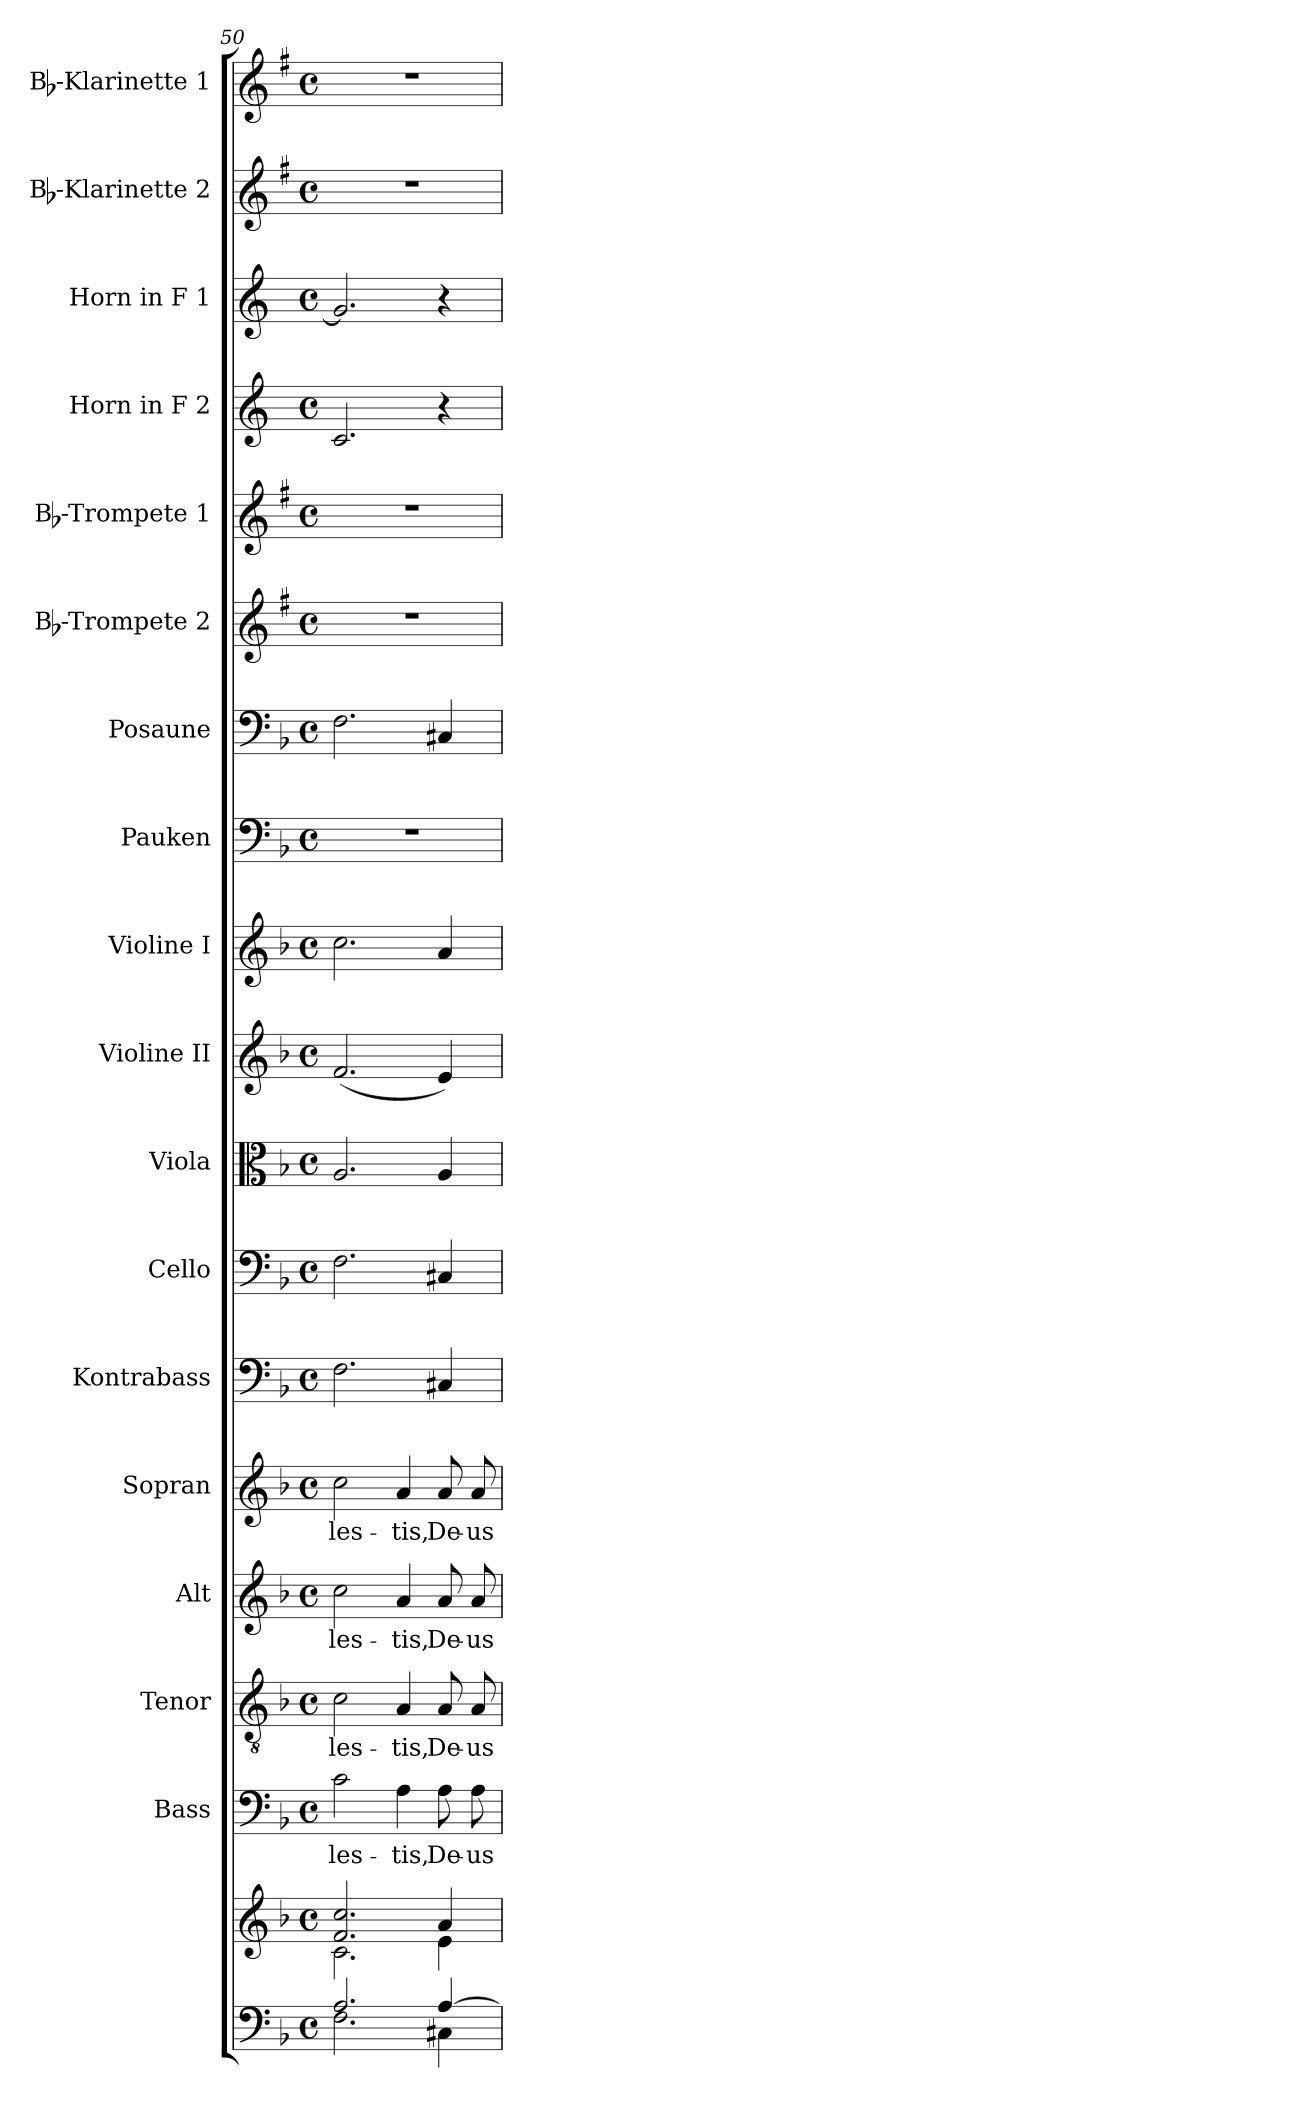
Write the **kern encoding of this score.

**kern	**kern	**kern	**text	**kern	**text	**kern	**text	**kern	**text	**kern	**kern	**kern	**kern	**kern	**kern	**kern	**kern	**kern	**kern	**kern	**kern	**kern
*part18	*part18	*part17	*part17	*part16	*part16	*part15	*part15	*part14	*part14	*part13	*part12	*part11	*part10	*part9	*part8	*part7	*part6	*part5	*part4	*part3	*part2	*part1
*staff19	*staff18	*staff17	*staff17	*staff16	*staff16	*staff15	*staff15	*staff14	*staff14	*staff13	*staff12	*staff11	*staff10	*staff9	*staff8	*staff7	*staff6	*staff5	*staff4	*staff3	*staff2	*staff1
*	*	*I"Bass	*	*I"Tenor	*	*I"Alt	*	*I"Sopran	*	*I"Kontrabass	*I"Cello	*I"Viola	*I"Violine II	*I"Violine I	*I"Pauken	*I"Posaune	*I"Bb-Trompete 2	*I"Bb-Trompete 1	*I"Horn in F 2	*I"Horn in F 1	*I"Bb-Klarinette 2	*I"Bb-Klarinette 1
*	*	*I'B.	*	*I'T.	*	*I'A.	*	*I'S.	*	*I'Kb.	*	*I'Vla.	*I'Vl. II	*I'Vl. I	*I'Pk.	*I'Pos.	*I'Bb Trp. 2	*I'Bb Trp. 1	*	*	*I'Bb Kl. 2	*I'Bb Kl. 1
!!LO:PB:g=z
*clefF4	*clefG2	*clefF4	*	*clefGv2	*	*clefG2	*	*clefG2	*	*clefF4	*clefF4	*clefC3	*clefG2	*clefG2	*clefF4	*clefF4	*clefG2	*clefG2	*clefG2	*clefG2	*clefG2	*clefG2
*	*	*	*	*	*	*	*	*	*	*ITrd7c12	*	*	*	*	*	*	*ITrd1c2	*ITrd1c2	*ITrd4c7	*ITrd4c7	*ITrd1c2	*ITrd1c2
*k[b-]	*k[b-]	*k[b-]	*	*k[b-]	*	*k[b-]	*	*k[b-]	*	*k[b-]	*k[b-]	*k[b-]	*k[b-]	*k[b-]	*k[b-]	*k[b-]	*k[b-]	*k[b-]	*k[b-]	*k[b-]	*k[b-]	*k[b-]
*F:	*F:	*F:	*	*F:	*	*F:	*	*F:	*	*F:	*F:	*F:	*F:	*F:	*F:	*F:	*F:	*F:	*F:	*F:	*F:	*F:
*M4/4	*M4/4	*M4/4	*	*M4/4	*	*M4/4	*	*M4/4	*	*M4/4	*M4/4	*M4/4	*M4/4	*M4/4	*M4/4	*M4/4	*M4/4	*M4/4	*M4/4	*M4/4	*M4/4	*M4/4
*met(c)	*met(c)	*met(c)	*	*met(c)	*	*met(c)	*	*met(c)	*	*met(c)	*met(c)	*met(c)	*met(c)	*met(c)	*met(c)	*met(c)	*met(c)	*met(c)	*met(c)	*met(c)	*met(c)	*met(c)
=50	=50	=50	=50	=50	=50	=50	=50	=50	=50	=50	=50	=50	=50	=50	=50	=50	=50	=50	=50	=50	=50	=50
*^	*^	*	*	*	*	*	*	*	*	*	*	*	*	*	*	*	*	*	*	*	*	*
!	!	!	!	!	!LO:LY:b	!	!LO:LY:b	!	!LO:LY:b	!	!LO:LY:b	!	!	!	!	!	!	!	!	!	!	!	!	!
2.A/	2.F\	2.f/ 2.cc/	2.c\	2c\	-les-	2c\	-les-	2cc\	-les-	2cc\	-les-	2.FF\	2.F\	2.A/	(<2.f/	2.cc\	1r	2.F\	1r	1r	2.F/	2.c/]	1r	1r
!	!	!	!	!	!LO:LY:b	!	!LO:LY:b	!	!LO:LY:b	!	!LO:LY:b	!	!	!	!	!	!	!	!	!	!	!	!	!
.	.	.	.	4A\	-tis,	4A/	-tis,	4a/	-tis,	4a/	-tis,	.	.	.	.	.	.	.	.	.	.	.	.	.
!	!	!	!	!	!LO:LY:b	!	!LO:LY:b	!	!LO:LY:b	!	!LO:LY:b	!	!	!	!	!	!	!	!	!	!	!	!	!
[>4A/	4C#X\	4a/	4e\	8A\	De-	8A/	De-	8a/	De-	8a/	De-	4CC#X/	4C#X/	4A/	4e/)	4a/	.	4C#X/	.	.	4r	4r	.	.
!	!	!	!	!	!LO:LY:b	!	!LO:LY:b	!	!LO:LY:b	!	!LO:LY:b	!	!	!	!	!	!	!	!	!	!	!	!	!
.	.	.	.	8A\	-us	8A/	-us	8a/	-us	8a/	-us	.	.	.	.	.	.	.	.	.	.	.	.	.
*v	*v	*	*	*	*	*	*	*	*	*	*	*	*	*	*	*	*	*	*	*	*	*	*	*
*	*v	*v	*	*	*	*	*	*	*	*	*	*	*	*	*	*	*	*	*	*	*	*	*
=	=	=	=	=	=	=	=	=	=	=	=	=	=	=	=	=	=	=	=	=	=	=
*-	*-	*-	*-	*-	*-	*-	*-	*-	*-	*-	*-	*-	*-	*-	*-	*-	*-	*-	*-	*-	*-	*-
